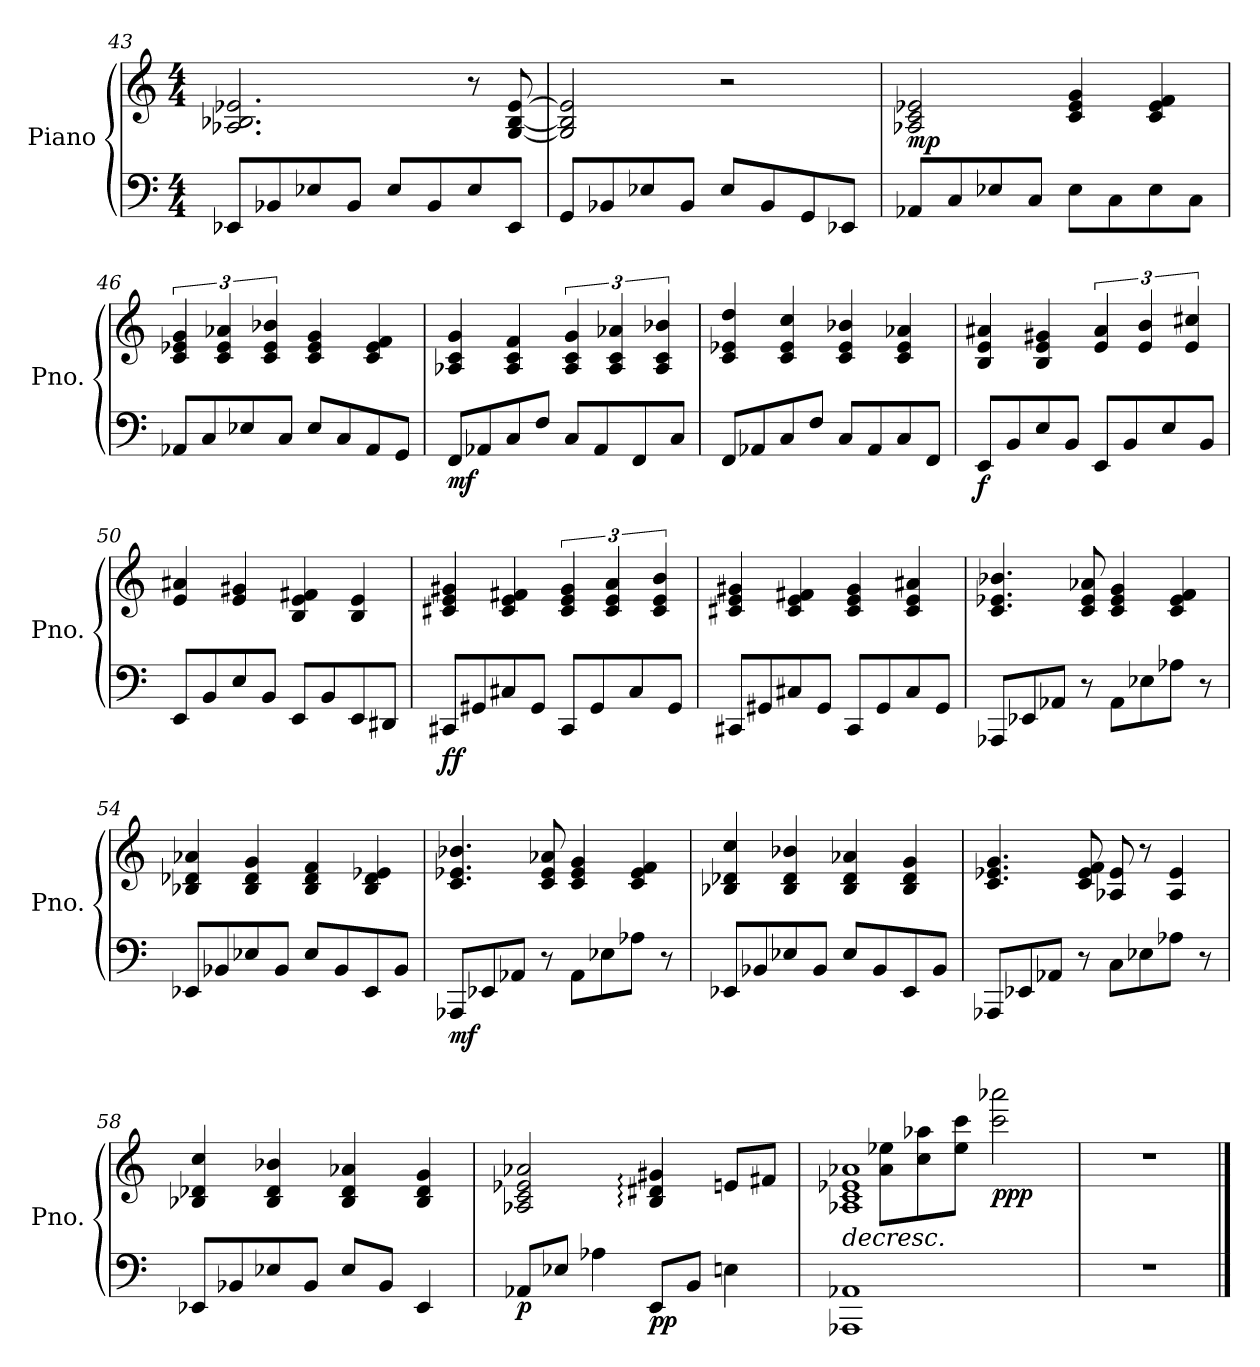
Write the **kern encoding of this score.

**kern	**kern	**dynam
*part1	*part1	*part1
*staff2	*staff1	*staff1/2
*I"Piano	*	*
*I'Pno.	*	*
!!LO:PB:g=z
*clefF4	*clefG2	*
*k[]	*k[]	*
*M4/4	*M4/4	*
=43	=43	=43
8EE-X/L	2.A-X/ 2.B-X/ 2.e-X/	.
8BB-X/	.	.
8E-X/	.	.
8BB-/J	.	.
8E-/L	.	.
8BB-/	.	.
8E-/	8r	.
8EE-/J	[8G/ [8B-/ [8e-/	.
=44	=44	=44
8GG/L	2G/] 2B-/] 2e-/]	.
8BB-X/	.	.
8E-X/	.	.
8BB-/J	.	.
*	*MM86	*
8E-/L	2r	.
8BB-/	.	.
8GG/	.	.
8EE-X/J	.	.
=45	=45	=45
*	*MM106	*
!	!	!LO:DY:b
8AA-X/L	2A-X/ 2c/ 2e-X/	mp
8C/	.	.
8E-X/	.	.
8C/J	.	.
8E-\L	4c/ 4e-/ 4g/	.
8C\	.	.
8E-\	4c/ 4e-/ 4f/	.
8C\J	.	.
=46	=46	=46
8AA-X/L	6c/ 6e-X/ 6g/	.
8C/	.	.
.	6c/ 6e-/ 6a-X/	.
8E-X/	.	.
.	6c/ 6e-/ 6b-X/	.
8C/J	.	.
8E-/L	4c/ 4e-/ 4g/	.
8C/	.	.
8AA-/	4c/ 4e-/ 4f/	.
8GG/J	.	.
!!LO:LB:g=z
=47	=47	=47
*	*MM111	*
!	!	!LO:DY:b=2
8FF/L	4A-X/ 4c/ 4g/	mf
8AA-X/	.	.
8C/	4A-/ 4c/ 4f/	.
8F/J	.	.
8C/L	6A-/ 6c/ 6g/	.
8AA-/	.	.
.	6A-/ 6c/ 6a-X/	.
8FF/	.	.
.	6A-/ 6c/ 6b-X/	.
8C/J	.	.
=48	=48	=48
8FF/L	4c/ 4e-X/ 4dd/	.
8AA-X/	.	.
8C/	4c/ 4e-/ 4cc/	.
8F/J	.	.
8C/L	4c/ 4e-/ 4b-X/	.
8AA-/	.	.
8C/	4c/ 4e-/ 4a-X/	.
8FF/J	.	.
=49	=49	=49
*	*MM116	*
!	!	!LO:DY:b=2
8EE/L	4B/ 4e/ 4a#X/	f
8BB/	.	.
8E/	4B/ 4e/ 4g#X/	.
8BB/J	.	.
8EE/L	6e/ 6a#/	.
8BB/	.	.
.	6e/ 6b/	.
8E/	.	.
.	6e/ 6cc#X/	.
8BB/J	.	.
=50	=50	=50
8EE/L	4e/ 4a#X/	.
8BB/	.	.
8E/	4e/ 4g#X/	.
8BB/J	.	.
8EE/L	4B/ 4e/ 4f#X/	.
8BB/	.	.
8EE/	4B/ 4e/	.
8DD#X/J	.	.
!!LO:LB:g=z
=51	=51	=51
*	*MM121	*
!	!	!LO:DY:b=2
8CC#X/L	4c#X/ 4e/ 4g#X/	ff
8GG#X/	.	.
8C#X/	4c#/ 4e/ 4f#X/	.
8GG#/J	.	.
8CC#/L	6c#/ 6e/ 6g#/	.
8GG#/	.	.
.	6c#/ 6e/ 6a/	.
8C#/	.	.
.	6c#/ 6e/ 6b/	.
8GG#/J	.	.
=52	=52	=52
8CC#X/L	4c#X/ 4e/ 4g#X/	.
8GG#X/	.	.
*	*MM110	*
8C#X/	4c#/ 4e/ 4f#X/	.
8GG#/J	.	.
*	*MM105	*
8CC#/L	4c#/ 4e/ 4g#/	.
8GG#/	.	.
*	*MM88	*
8C#/	4c#/ 4e/ 4a#X/	.
8GG#/J	.	.
=53	=53	=53
8AAA-X/L	4.c/ 4.e-X/ 4.b-X/	.
8EE-X/	.	.
8AA-X/J	.	.
8r	8c/ 8e-/ 8a-X/	.
8AA-\L	4c/ 4e-/ 4g/	.
8E-X\	.	.
8A-X\J	4c/ 4e-/ 4f/	.
8r	.	.
=54	=54	=54
8EE-X/L	4B-X/ 4d-X/ 4a-X/	.
8BB-X/	.	.
8E-X/	4B-/ 4d-/ 4g/	.
8BB-/J	.	.
8E-/L	4B-/ 4d-/ 4f/	.
8BB-/	.	.
8EE-/	4B-/ 4d-/ 4e-X/	.
8BB-/J	.	.
!!LO:LB:g=z
=55	=55	=55
!	!	!LO:DY:b=2
8AAA-X/L	4.c/ 4.e-X/ 4.b-X/	mf
8EE-X/	.	.
8AA-X/J	.	.
8r	8c/ 8e-/ 8a-X/	.
8AA-\L	4c/ 4e-/ 4g/	.
8E-X\	.	.
8A-X\J	4c/ 4e-/ 4f/	.
8r	.	.
=56	=56	=56
8EE-X/L	4B-X/ 4d-X/ 4cc/	.
8BB-X/	.	.
8E-X/	4B-/ 4d-/ 4b-X/	.
8BB-/J	.	.
8E-/L	4B-/ 4d-/ 4a-X/	.
8BB-/	.	.
8EE-/	4B-/ 4d-/ 4g/	.
8BB-/J	.	.
=57	=57	=57
8AAA-X/L	4.c/ 4.e-X/ 4.g/	.
8EE-X/	.	.
8AA-X/J	.	.
8r	8c/ 8e-/ 8f/	.
8C\L	8A-X/ 8e-/	.
8E-X\	8r	.
8A-X\J	4A-/ 4e-/	.
8r	.	.
=58	=58	=58
*	*MM80	*
8EE-X/L	4B-X/ 4d-X/ 4cc/	.
8BB-X/	.	.
8E-X/	4B-/ 4d-/ 4b-X/	.
8BB-/J	.	.
8E-/L	4B-/ 4d-/ 4a-X/	.
8BB-/J	.	.
*	*MM50	*
4EE-/	4B-/ 4d-/ 4g/	.
!!LO:LB:g=z
=59	=59	=59
!	!	!LO:DY:b=2
8AA-X/L	2A-X/ 2c/ 2e-X/ 2a-X/	p
8E-X/J	.	.
4A-X\	.	.
!	!	!LO:DY:b=2
8EE/L	4B/: 4d#X/: 4g#X/:	pp
8BB/J	.	.
*	*MM30	*
4En\	8en/L	.
.	8f#X/J	.
=60	=60	=60
*	*MM27	*
!	!	!LO:HP:b
*	*^	*
1AAA-X 1AA-X	1A-X 1c 1e-X 1a-X	8ryy	>
.	.	8a-\ 8ee-X\L	.
.	.	8cc\ 8aa-X\	.
.	.	8ee-\ 8ccc\J	.
!	!	!	!LO:DY:b
.	.	2ccc\ 2aaa-X\	ppp
*	*v	*v	*
.	.	]
=61	=61	=61
1r	1r	.
==	==	==
*-	*-	*-
